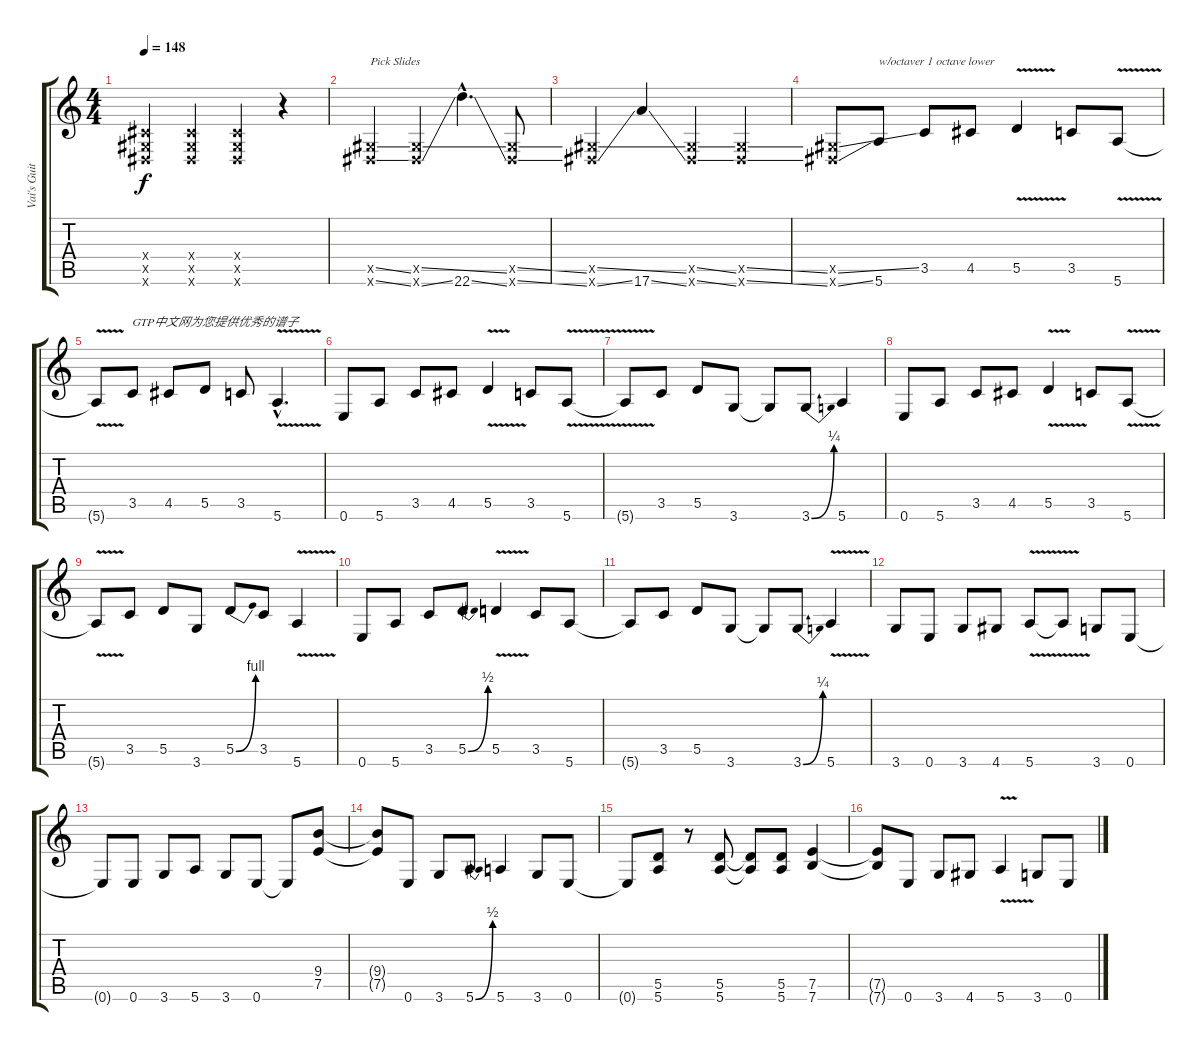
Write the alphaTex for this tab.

\track ("Vai's Guitar 1" "Vai's Guit") {instrument distortionguitar}
\staff {score tabs}
\tuning (E4 B3 G3 D3 A2 E2) {hide}
\ts (4 4)
\tempo 148
\clef g2
\ks c
(-1.4{x} -1.5{x} -1.6{x}).4{dy f instrument distortionguitar} (-1.4{x} -1.5{x} -1.6{x}).4 (-1.4{x} -1.5{x} -1.6{x}).4 r.4 |
(-1.5{ss x} -1.6{ss x}).4{txt "Pick Slides"} (-1.5{ss x} -1.6{ss x}).4 22.6{ss hac}.4{d} (-1.5{ss x} -1.6{ss x}).8 |
(-1.5{ss x} -1.6{ss x}).4 17.6{ss}.4 (-1.5{ss x} -1.6{ss x}).4 (-1.5{ss x} -1.6{ss x}).4 |
(-1.5{ss x} -1.6{ss x}).8 5.6.8{txt "w/octaver 1 octave lower"} 3.5.8 4.5.8 5.5{v}.4 3.5.8 5.6{v}.8 |
5.6{t}.8 3.5.8{txt "GTP中文网为您提供优秀的谱子"} 4.5.8 5.5.8 3.5.8 5.6{v hac}.4{d} |
0.6.8 5.6.8 3.5.8 4.5.8 5.5{v}.4 3.5.8 5.6{v}.8 |
5.6{t}.8 3.5.8 5.5.8 3.6.8 3.6{t}.8 3.6{be (bend 0 0 60 1)}.8 5.6.4 |
0.6.8 5.6.8 3.5.8 4.5.8 5.5{v}.4 3.5.8 5.6{v}.8 |
5.6{t}.8 3.5.8 5.5.8 3.6.8 5.5{be (bend 0 0 60 4)}.8 3.5.8 5.6{v}.4 |
0.6.8 5.6.8 3.5.8 5.5{be (bend 0 0 60 2)}.8 5.5{v}.4 3.5.8 5.6.8 |
5.6{t}.8 3.5.8 5.5.8 3.6.8 3.6{t}.8 3.6{be (bend 0 0 60 1)}.8 5.6{v}.4 |
3.6.8 0.6.8 3.6.8 4.6.8 5.6{v}.8 5.6{t}.8 3.6.8 0.6.8 |
0.6{t}.8 0.6.8 3.6.8 5.6.8 3.6.8 0.6.8 0.6{t}.8 (9.4 7.5).8 |
(9.4{t} 7.5{t}).8 0.6.8 3.6.8 5.6{be (bend 0 0 60 2)}.8 5.6.4 3.6.8 0.6.8 |
0.6{t}.8 (5.5 5.6).8 r.8 (5.5 5.6).8 (5.5{t} 5.6{t}).8 (5.5 5.6).8 (7.5 7.6).4 |
(7.5{t} 7.6{t}).8 0.6.8 3.6.8 4.6.8 5.6{v}.4 3.6.8 0.6.8
